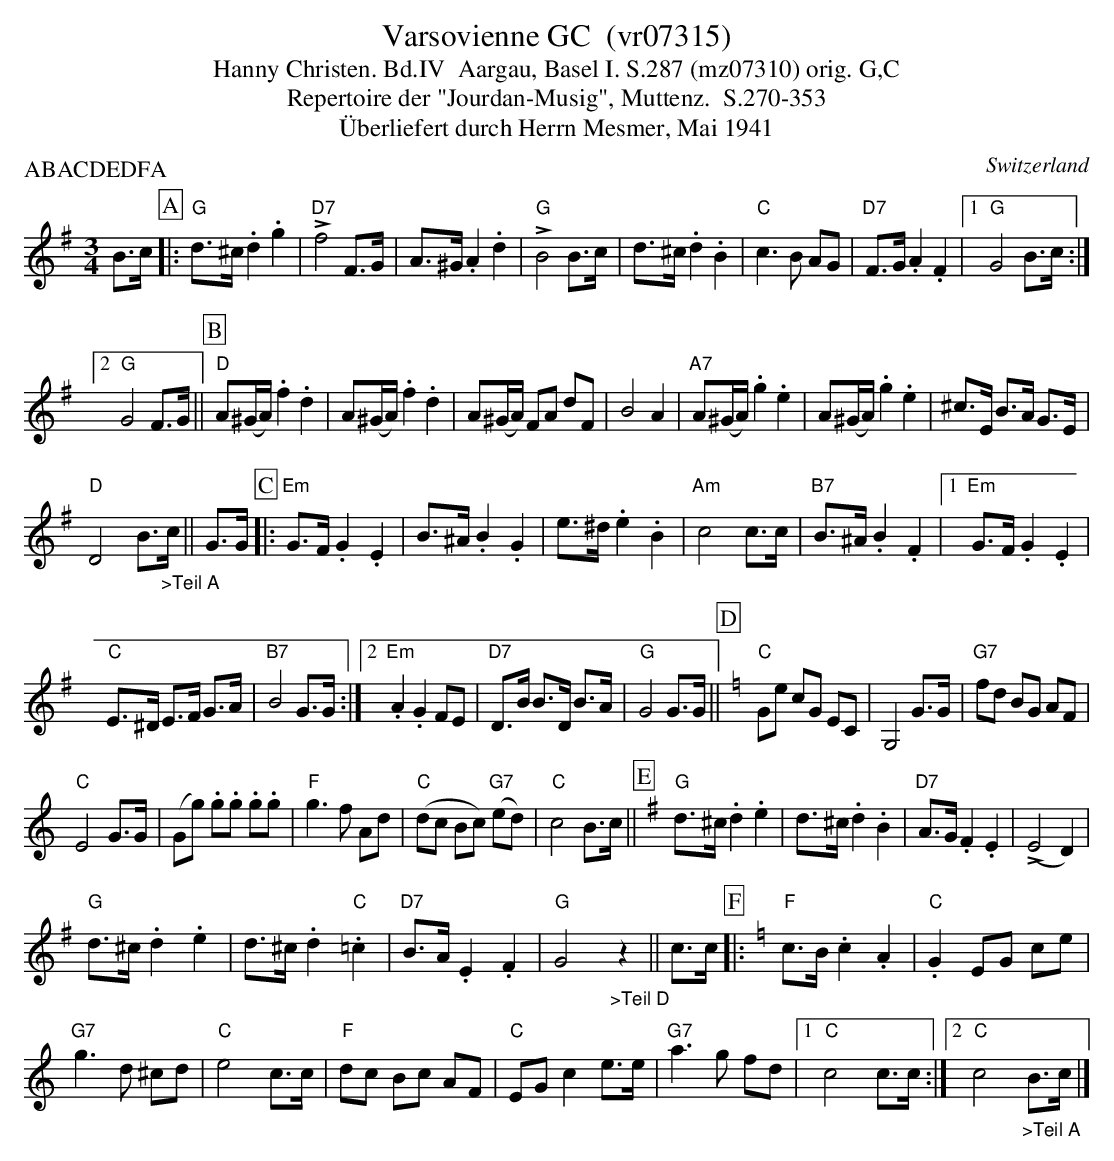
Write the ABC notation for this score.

X:1
T:Varsovienne GC  (vr07315)
T:Hanny Christen. Bd.IV  Aargau, Basel I. S.287 (mz07310) orig. G,C
T: Repertoire der "Jourdan-Musig", Muttenz.  S.270-353
T:Überliefert durch Herrn Mesmer, Mai 1941
P:ABACDEDFA
M:3/4
L:1/8
O:Switzerland
K:G major
B>c [P:A] |: "G"d>^c .d2.g2 | !>!"D7"f4 F>G | A>^G .A2.d2 | !>!"G"B4 B>c | d>^c .d2.B2 | "C"c3B AG | "D7"F>G .A2.F2 |1 "G"G4 B>c :|2
"G"G4 F>G || [P:B] "D"A(^G/A/) .f2.d2 | A(^G/A/) .f2.d2 | A(^G/A/) FA dF | B4A2 | "A7"A(^G/A/) .g2.e2 | A(^G/A/) .g2.e2 |   ^c>E B>A G>E |
"D"D4 B>"_>Teil A"c || G>G [P:C] |: "Em"G>F .G2.E2 | B>^A .B2.G2 | e>^d .e2.B2 | "Am"c4 c>c | "B7"B>^A .B2.F2 |1 "Em"G>F .G2.E2 |
"C"E>^D E>F G>A | "B7"B4G>G :|2 "Em".A2.G2 FE | "D7"D>B B>D B>A | "G"G4 G>G || [P:D] [K:C] "C"Ge cG EC | G,4G>G | "G7"fd BG AF |
"C"E4 G>G | (Gg) .g.g .g.g | "F"g3f Ad | ("C"dc Bc) ("G7"ed) | "C"c4 B>c || [P:E] [K:G] "G"d>^c .d2.e2 | d>^c .d2.B2 | "D7"A>G .F2.E2 | (!>!E4D2)  |
"G"d>^c .d2.e2 | d>^c .d2."C"=c2 | "D7"B>A .E2.F2 | "G"G4"_>Teil D"z2 || c>c  [P:F] |: [K:C]"F"c>B .c2.A2 | "C".G2 EG ce |
"G7"g3d ^cd | "C"e4 c>c | "F"dc Bc AF | "C"EG c2 e>e | "G7"a3g fd |1 "C"c4 c>c :|2 "C"c4 "_>Teil A"B>c |]
